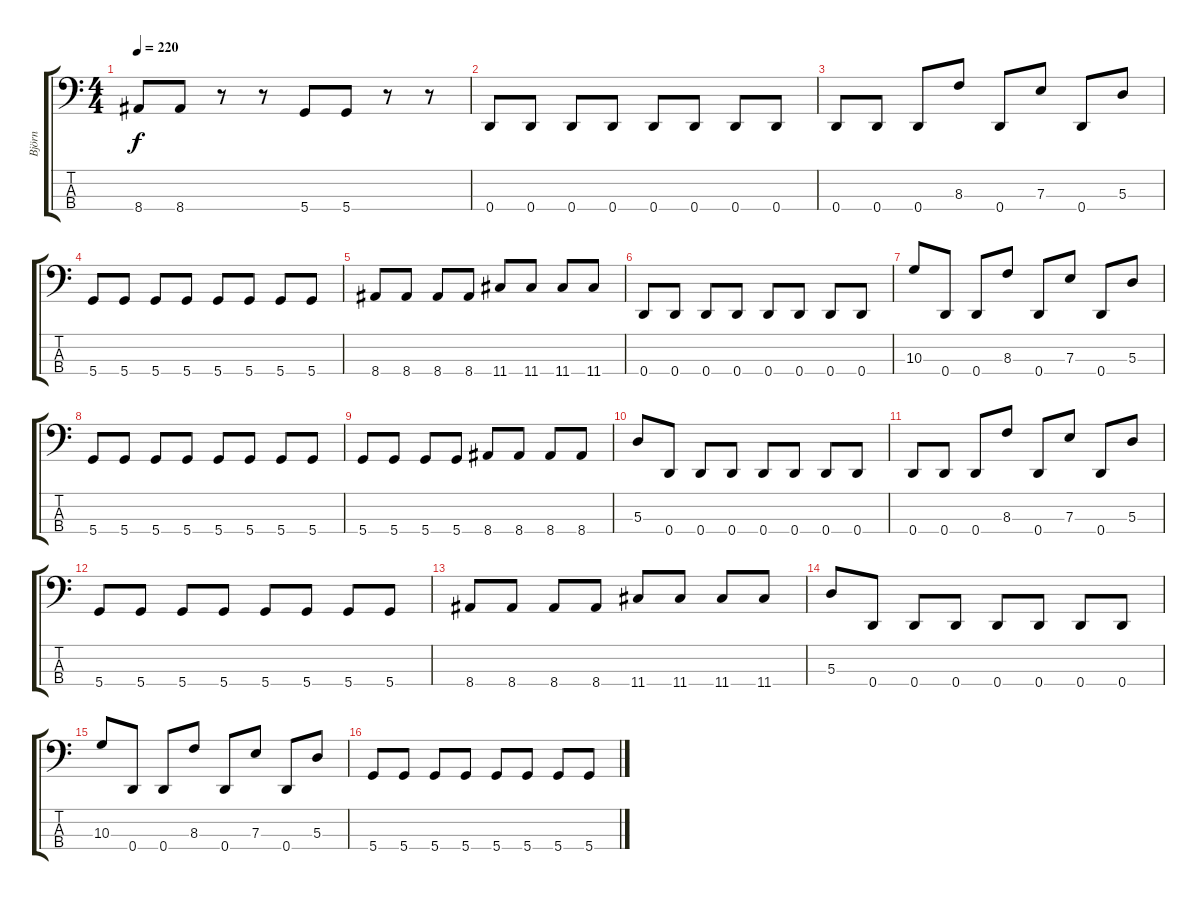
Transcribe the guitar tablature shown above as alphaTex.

\track ("Björn" "Björn") {instrument electricbassfinger}
\staff {score tabs}
\tuning (G2 D2 A1 D1) {hide}
\ts (4 4)
\tempo 220
\clef f4
\ks c
8.4.8{dy f} 8.4.8 r.8 r.8 5.4.8 5.4.8 r.8 r.8 |
0.4.8 0.4.8 0.4.8 0.4.8 0.4.8 0.4.8 0.4.8 0.4.8 |
0.4.8 0.4.8 0.4.8 8.3.8 0.4.8 7.3.8 0.4.8 5.3.8 |
5.4.8 5.4.8 5.4.8 5.4.8 5.4.8 5.4.8 5.4.8 5.4.8 |
8.4.8 8.4.8 8.4.8 8.4.8 11.4.8 11.4.8 11.4.8 11.4.8 |
0.4.8 0.4.8 0.4.8 0.4.8 0.4.8 0.4.8 0.4.8 0.4.8 |
10.3.8 0.4.8 0.4.8 8.3.8 0.4.8 7.3.8 0.4.8 5.3.8 |
5.4.8 5.4.8 5.4.8 5.4.8 5.4.8 5.4.8 5.4.8 5.4.8 |
5.4.8 5.4.8 5.4.8 5.4.8 8.4.8 8.4.8 8.4.8 8.4.8 |
5.3.8 0.4.8 0.4.8 0.4.8 0.4.8 0.4.8 0.4.8 0.4.8 |
0.4.8 0.4.8 0.4.8 8.3.8 0.4.8 7.3.8 0.4.8 5.3.8 |
5.4.8 5.4.8 5.4.8 5.4.8 5.4.8 5.4.8 5.4.8 5.4.8 |
8.4.8 8.4.8 8.4.8 8.4.8 11.4.8 11.4.8 11.4.8 11.4.8 |
5.3.8 0.4.8 0.4.8 0.4.8 0.4.8 0.4.8 0.4.8 0.4.8 |
10.3.8 0.4.8 0.4.8 8.3.8 0.4.8 7.3.8 0.4.8 5.3.8 |
5.4.8 5.4.8 5.4.8 5.4.8 5.4.8 5.4.8 5.4.8 5.4.8
